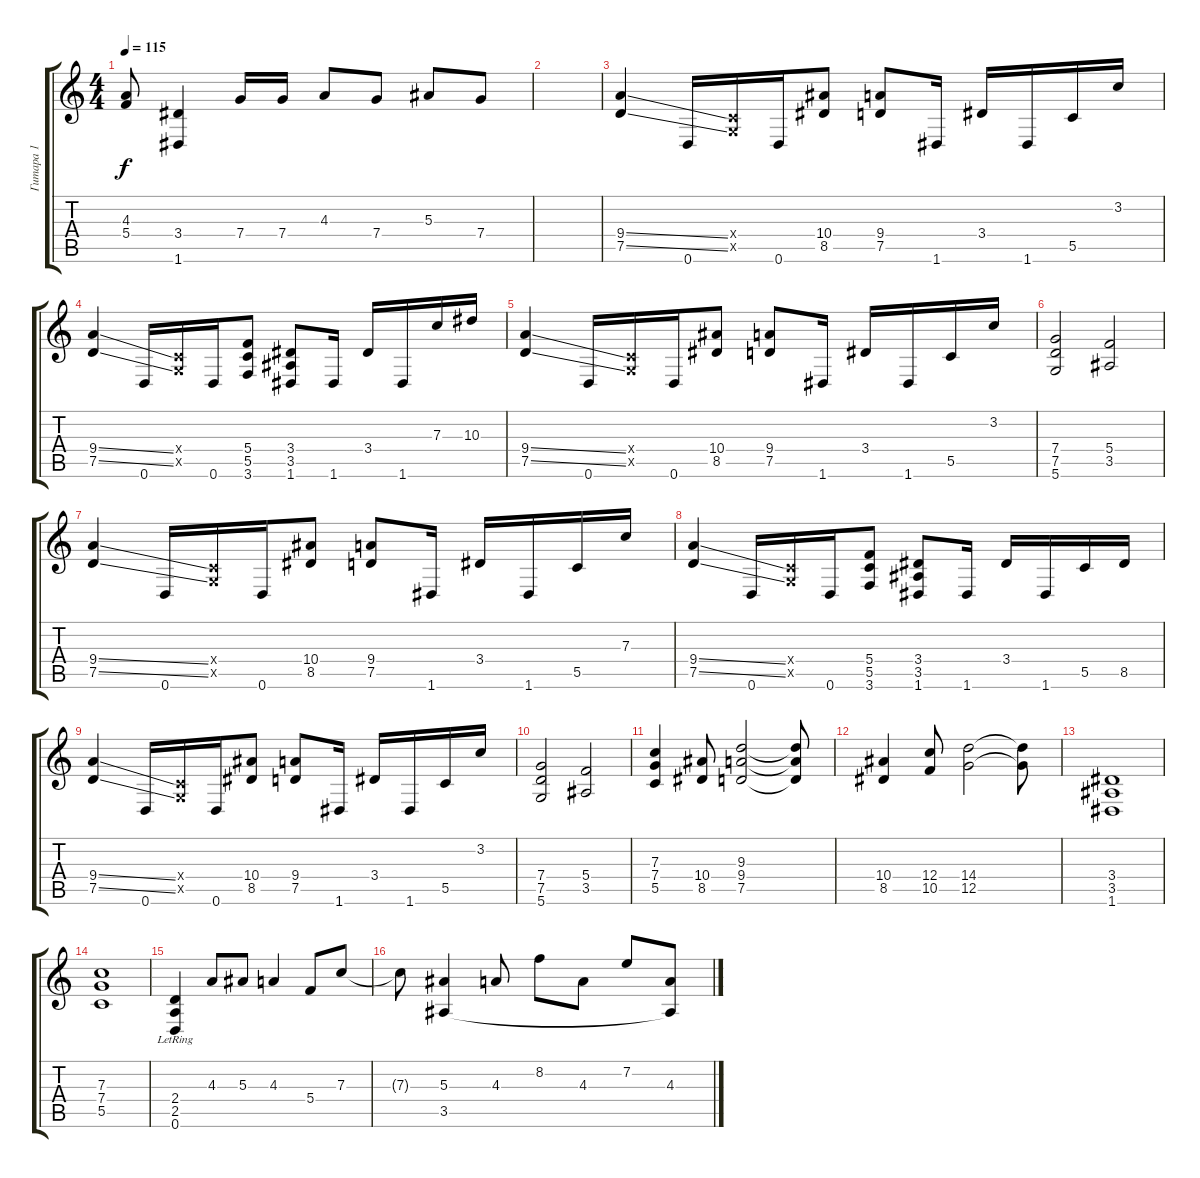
\track ("Гитара 1  (2)" "Гитара 1  ") {instrument acousticguitarnylon}
\staff {score tabs}
\tuning (D4 A3 F3 C3 G2 D2) {hide}
\ts (4 4)
\tempo 115
\clef g2
\ks c
(4.3{t} 5.4{t}).8{dy f} (3.4 1.6).4 7.4.16 7.4.16 4.3.8 7.4.8 5.3.8 7.4.8 |
|
(9.4{ss} 7.5{ss}).4 0.6.16 (0.4{x} 0.5{x}).16 0.6.16 (10.4 8.5).8 (9.4 7.5).8 1.6.16 3.4.16 1.6.16 5.5.16 3.2.16 |
(9.4{ss} 7.5{ss}).4 0.6.16 (0.4{x} 0.5{x}).16 0.6.16 (5.4 5.5 3.6).8 (3.4 3.5 1.6).8 1.6.16 3.4.16 1.6.16 7.3.16 10.3.16 |
(9.4{ss} 7.5{ss}).4 0.6.16 (0.4{x} 0.5{x}).16 0.6.16 (10.4 8.5).8 (9.4 7.5).8 1.6.16 3.4.16 1.6.16 5.5.16 3.2.16 |
(7.4 7.5 5.6).2 (5.4 3.5).2 |
(9.4{ss} 7.5{ss}).4 0.6.16 (0.4{x} 0.5{x}).16 0.6.16 (10.4 8.5).8 (9.4 7.5).8 1.6.16 3.4.16 1.6.16 5.5.16 7.3.16 |
(9.4{ss} 7.5{ss}).4 0.6.16 (0.4{x} 0.5{x}).16 0.6.16 (5.4 5.5 3.6).8 (3.4 3.5 1.6).8 1.6.16 3.4.16 1.6.16 5.5.16 8.5.16 |
(9.4{ss} 7.5{ss}).4 0.6.16 (0.4{x} 0.5{x}).16 0.6.16 (10.4 8.5).8 (9.4 7.5).8 1.6.16 3.4.16 1.6.16 5.5.16 3.2.16 |
(7.4 7.5 5.6).2 (5.4 3.5).2 |
(7.3 7.4 5.5).4 (10.4 8.5).8 (9.3 9.4 7.5).2 (9.3{t} 9.4{t} 7.5{t}).8 |
(10.4 8.5).4 (12.4 10.5).8 (14.4 12.5).2 (14.4{t} 12.5{t}).8 |
(3.4 3.5 1.6).1 |
(7.3 7.4 5.5).1 |
(2.4{lr} 2.5{lr} 0.6{lr}).4 4.3.8 5.3.8 4.3.4 5.4.8 7.3.8 |
7.3{t}.8 (5.3 3.5).4 4.3.8 8.2.8 4.3.8 7.2.8 (4.3 3.5{t}).8
